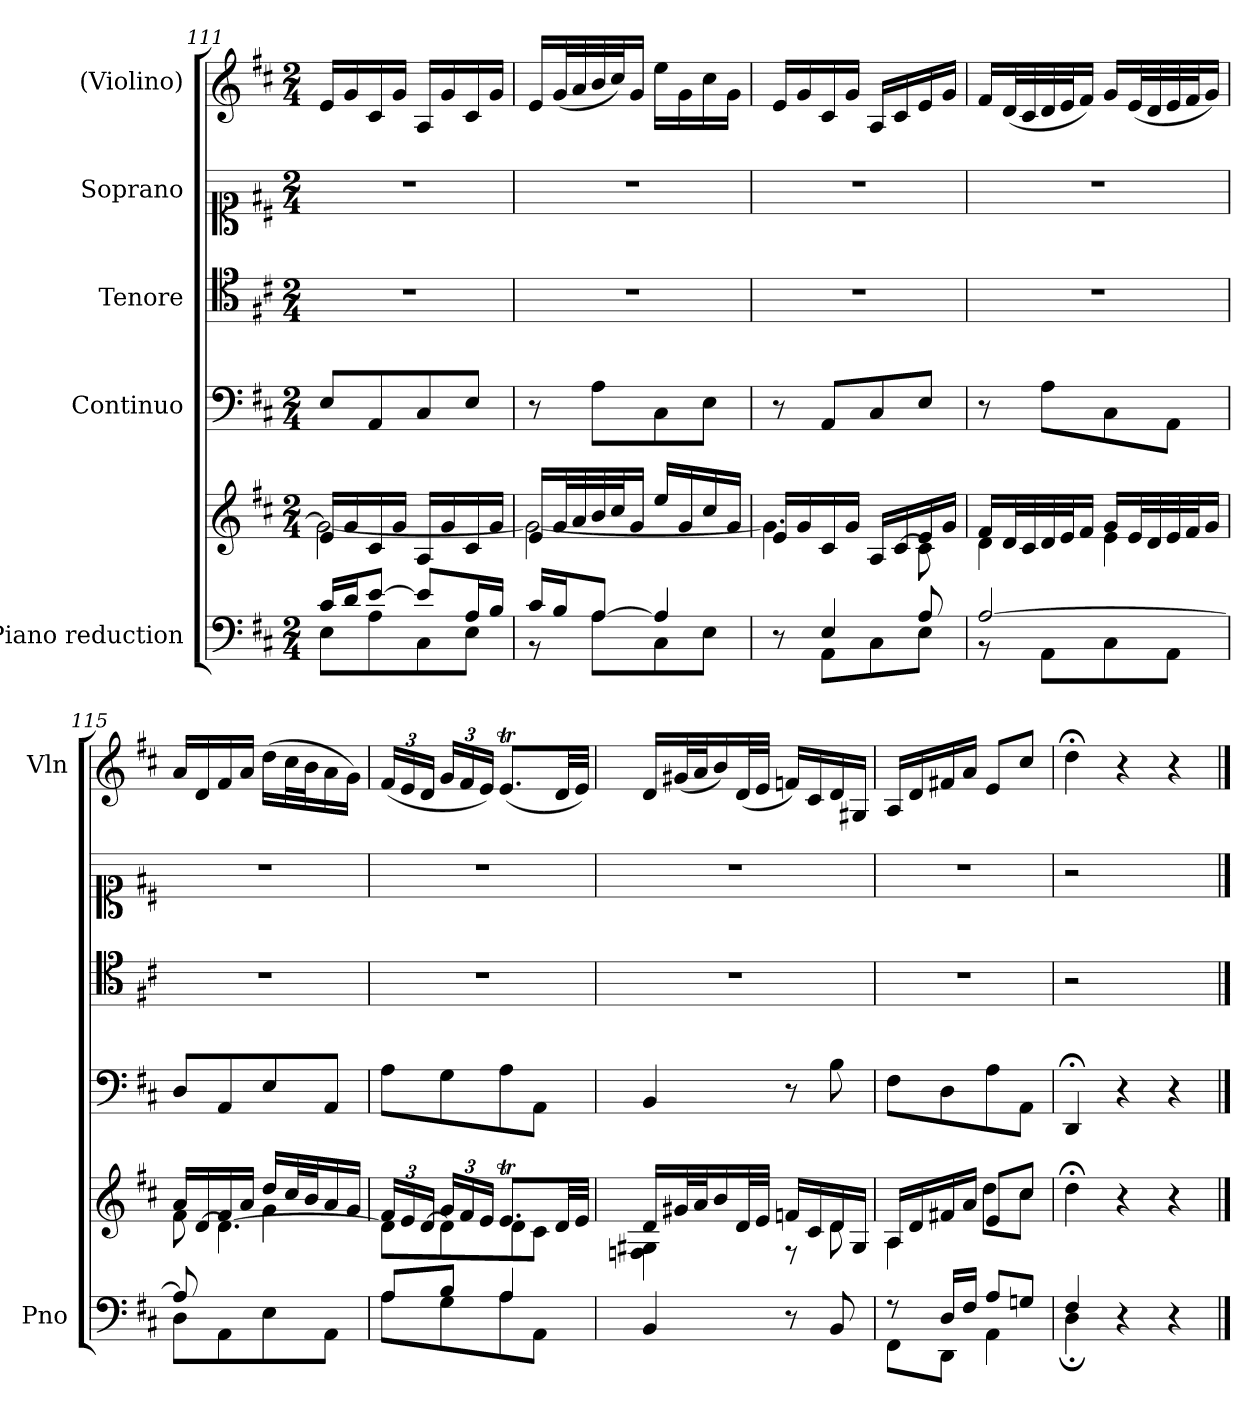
**kern	**kern	**kern	**kern	**kern	**kern
*part5	*part5	*part4	*part3	*part2	*part1
*staff6	*staff5	*staff4	*staff3	*staff2	*staff1
*I"Piano reduction	*	*I"Continuo	*I"Tenore	*I"Soprano	*I"(Violino)
*I'Pno	*	*	*	*	*I'Vln
*clefF4	*clefG2	*clefF4	*clefC4	*clefC1	*clefG2
*k[f#c#]	*k[f#c#]	*k[f#c#]	*k[f#c#]	*k[f#c#]	*k[f#c#]
*M2/4	*M2/4	*M2/4	*M2/4	*M2/4	*M2/4
=111	=111	=111	=111	=111	=111
*^	*^	*	*	*	*
16c#/LL	8E\L	16e/LL	2g\_	8E/L	2r	2r	16e/LL
16d/J	.	16g/	.	.	.	.	16g/
[8e/J	8A\	16c#/	.	8AA/	.	.	16c#/
.	.	16g/JJ	.	.	.	.	16g/JJ
8e/L]	8C#\	16A/LL	.	8C#/	.	.	16A/LL
.	.	16g/	.	.	.	.	16g/
16A/L	8E\J	16c#/	.	8E/J	.	.	16c#/
16B/JJ	.	16g/JJ	.	.	.	.	16g/JJ
=112	=112	=112	=112	=112	=112	=112	=112
16c#/LL	8r	16e/LL	2g\_	8r	2r	2r	16e/LL
16B/J	.	32g/L	.	.	.	.	(<32g/L
.	.	32a/	.	.	.	.	32a/
[8A/J	8A\L	32b/	.	8A\L	.	.	32b/
.	.	32cc#/J	.	.	.	.	32cc#/J)
.	.	16g/JJ	.	.	.	.	16g/JJ
4A/]	8C#\	16ee/LL	.	8C#\	.	.	16ee\LL
.	.	16g/	.	.	.	.	16g\
.	8E\J	16cc#/	.	8E\J	.	.	16cc#\
.	.	16g/JJ	.	.	.	.	16g\JJ
=113	=113	=113	=113	=113	=113	=113	=113
8r	8ryy	16e/LL	4.g\]	8r	2r	2r	16e/LL
.	.	16g/	.	.	.	.	16g/
4E/	8AA\L	16c#/	.	8AA/L	.	.	16c#/
.	.	16g/JJ	.	.	.	.	16g/JJ
.	8C#\	16A/LL	.	8C#/	.	.	16A/LL
.	.	[16c#/	.	.	.	.	16c#/
8A/	8E\J	16e/	8c#\]	8E/J	.	.	16e/
.	.	16g/JJ	.	.	.	.	16g/JJ
=114	=114	=114	=114	=114	=114	=114	=114
[2A/	8r	16f#/LL	4d\	8r	2r	2r	16f#/LL
.	.	32d/L	.	.	.	.	(<32d/L
.	.	32c#/	.	.	.	.	32c#/
.	8AA\L	32d/	.	8A\L	.	.	32d/
.	.	32e/J	.	.	.	.	32e/J
.	.	16f#/JJ	.	.	.	.	16f#/JJ)
.	8C#\	16g/LL	4e\	8C#\	.	.	16g/LL
.	.	32e/L	.	.	.	.	(<32e/L
.	.	32d/	.	.	.	.	32d/
.	8AA\J	32e/	.	8AA\J	.	.	32e/
.	.	32f#/J	.	.	.	.	32f#/J
.	.	16g/JJ	.	.	.	.	16g/JJ)
!!LO:LB:g=z
=115	=115	=115	=115	=115	=115	=115	=115
*	*	*	*^	*	*	*	*
8A/]	8D\L	16a/LL	8f#\	8ryy	8D/L	2r	2r	16a/LL
.	.	[16d/	.	.	.	.	.	16d/
4.ryy	8AA\	16f#/	8ryy	4.d\_	8AA/	.	.	16f#/
.	.	16a/JJ	.	.	.	.	.	16a/JJ
.	8E\	16dd/LL	4g\	.	8E/	.	.	(>16dd\LL
.	.	32cc#/L	.	.	.	.	.	32cc#\L
.	.	32b/J	.	.	.	.	.	32b\J
.	8AA\J	16a/	.	.	8AA/J	.	.	16a\
.	.	16g/JJ	.	.	.	.	.	16g\JJ)
*	*	*v	*v	*v	*	*	*	*
=116	=116	=116	=116	=116	=116	=116
*	*	*Xbrackettup	*	*	*	*Xbrackettup
*	*	*^	*	*	*	*
8A/L	8A\L	24f#/LL	8d\L]	8A\L	2r	2r	(<24f#/LL
.	.	24e/	.	.	.	.	24e/
.	.	[24d/JJ	.	.	.	.	24d/JJ
8B/J	8G\	24g/LL	8d\]	8G\	.	.	24g/LL
.	.	24f#/	.	.	.	.	24f#/
.	.	24e/JJ	.	.	.	.	24e/JJ)
4A/	8A\	8.eT/L	8d\	8A\	.	.	(<8.eT/L
.	8AA\J	.	8c#\J	8AA\J	.	.	.
.	.	32d/LL	.	.	.	.	32d/LL
.	.	32e/JJJ	.	.	.	.	32e/JJJ)
*v	*v	*	*	*	*	*	*
=117	=117	=117	=117	=117	=117	=117
4BB/	16d/LL	4Fn\ 4G#X\	4BB/	2r	2r	16d/LL
.	32g#X/L	.	.	.	.	(<32g#X/L
.	32a/J	.	.	.	.	32a/J
.	16b/	.	.	.	.	16b/)
.	32d/L	.	.	.	.	(<32d/L
.	32e/JJJ	.	.	.	.	32e/JJJ
8r	16fn/LL	8r	8r	.	.	16fn/LL)
.	16c#/	.	.	.	.	16c#/
8BB/	16d/	8d\	8B\	.	.	16d/
.	16G#/JJ	.	.	.	.	16G#X/JJ
=118	=118	=118	=118	=118	=118	=118
*^	*	*	*	*	*	*
8r	8FF#\L	16A/LL	4A\	8F#\L	2r	2r	16A/LL
.	.	16d/	.	.	.	.	16d/
16D/LL	8DD\J	16f#X/	.	8D\	.	.	16f#X/
16F#/JJ	.	16a/JJ	.	.	.	.	16a/JJ
8A/L	4AA\	8e/L	8dd\L	8A\	.	.	8e/L
8Gn/J	.	8cc#/J	8cc#\J	8AA\J	.	.	8cc#/J
*	*	*v	*v	*	*	*	*
=119	=119	=119	=119	=119	=119	=119
4F#/	4D;\	4dd;<\	4DD;</	2r	2r	4dd;<\
4r	4ryy	4r	4r	.	.	4r
4r	4ryy	4r	4r	4ryy	4ryy	4r
*v	*v	*	*	*	*	*
==	==	==	==	==	==
*-	*-	*-	*-	*-	*-
